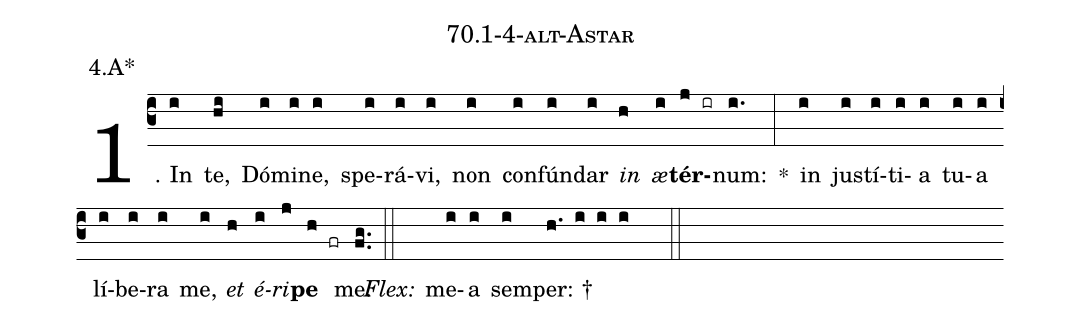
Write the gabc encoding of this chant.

name: 70.1-4-alt-Astar;
annotation: 4.A*;
%%
(c3)1. In(i) te,(hi) Dó(i)mi(i)ne,(i) spe(i)rá(i)vi,(i) non(i) con(i)fún(i)dar(i) <i>in</i>(h) <i>æ</i>(i)<b>tér</b>(j ir)num:(i.) *(:) in(i) jus(i)tí(i)ti(i)a(i) tu(i)a(i) lí(i)be(i)ra(i) me,(i) <i>et</i>(h) <i>é</i>(i)<i>ri</i>(j)<b>pe</b>(h fr) me.(fg..) (::)
<i>Flex:</i>()  me(i)a(i) sem(i)per: †(h. i i i  ::)
